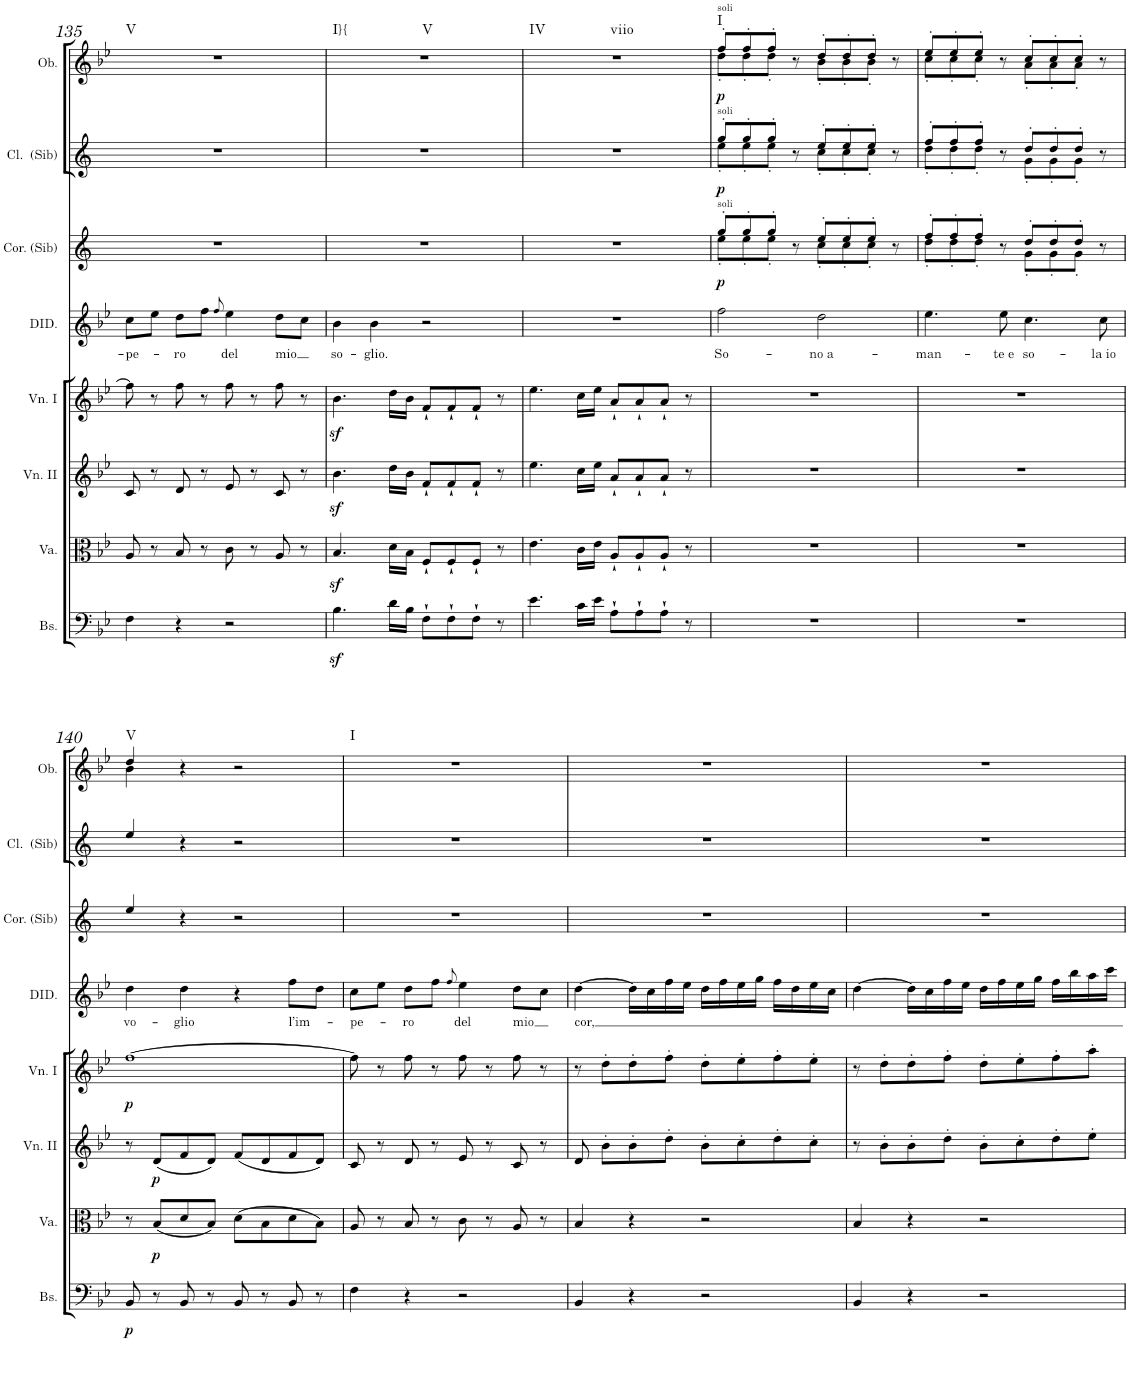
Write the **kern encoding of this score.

**kern	**dynam	**kern	**dynam	**kern	**dynam	**kern	**dynam	**kern	**text	**kern	**dynam	**kern	**dynam	**kern	**dynam	**harte
*part8	*part8	*part7	*part7	*part6	*part6	*part5	*part5	*part4	*part4	*part3	*part3	*part2	*part2	*part1	*part1	*part1
*staff8	*staff8	*staff7	*staff7	*staff6	*staff6	*staff5	*staff5	*staff4	*staff4	*staff3	*staff3	*staff2	*staff2	*staff1	*staff1	*
*I"Basso	*	*I"Viola	*	*I"Violino II	*	*I"Violino I	*	*I"DIDONE	*	*I"Corni in Sib	*	*I"Clarinetti in Sib	*	*I"Oboi	*	*
*I'Bs.	*	*I'Va.	*	*I'Vn. II	*	*I'Vn. I	*	*I'DID.	*	*I'Cor. (Sib)	*	*I'Cl.  (Sib)	*	*I'Ob.	*	*
!!LO:PB:g=z
*clefF4	*	*clefC3	*	*clefG2	*	*clefG2	*	*clefG2	*	*clefG2	*	*clefG2	*	*clefG2	*	*
*	*	*	*	*	*	*	*	*	*	*Trd1c2	*	*Trd1c2	*	*	*	*
*k[b-e-]	*	*k[b-e-]	*	*k[b-e-]	*	*k[b-e-]	*	*k[b-e-]	*	*k[]	*	*k[]	*	*k[b-e-]	*	*
*B-:	*	*B-:	*	*B-:	*	*B-:	*	*B-:	*	*	*	*	*	*B-:	*	*
*M4/4	*	*M4/4	*	*M4/4	*	*M4/4	*	*M4/4	*	*M4/4	*	*M4/4	*	*M4/4	*	*
=135	=135	=135	=135	=135	=135	=135	=135	=135	=135	=135	=135	=135	=135	=135	=135	=135
!	!	!	!	!	!	!	!	!	!LO:LY:b	!	!	!	!	!	!	!LO:H:kt=V
4F\	.	8A/	.	8c/	.	8ff\]	.	8cc\L	-pe-	1r	.	1r	.	1r	.	N
.	.	8r	.	8r	.	8r	.	8ee-\J	.	.	.	.	.	.	.	.
!	!	!	!	!	!	!	!	!	!LO:LY:b	!	!	!	!	!	!	!
4r	.	8B-/	.	8d/	.	8ff\	.	8dd\L	-ro	.	.	.	.	.	.	.
.	.	8r	.	8r	.	8r	.	8ff\J	.	.	.	.	.	.	.	.
.	.	.	.	.	.	.	.	8qff/	.	.	.	.	.	.	.	.
!	!	!	!	!	!	!	!	!	!LO:LY:b	!	!	!	!	!	!	!
2r	.	8c\	.	8e-/	.	8ff\	.	4ee-\	del	.	.	.	.	.	.	.
.	.	8r	.	8r	.	8r	.	.	.	.	.	.	.	.	.	.
!	!	!	!	!	!	!	!	!	!LO:LY:b	!	!	!	!	!	!	!
.	.	8A/	.	8c/	.	8ff\	.	8dd\L	mio	.	.	.	.	.	.	.
.	.	8r	.	8r	.	8r	.	8cc\J	.	.	.	.	.	.	.	.
=136	=136	=136	=136	=136	=136	=136	=136	=136	=136	=136	=136	=136	=136	=136	=136	=136
!	!	!	!	!	!	!	!	!	!LO:LY:b	!	!	!	!	!	!	!LO:H:n=1:kt=I}{
!	!	!	!	!	!	!	!	!	!	!	!	!	!	!	!	!LO:H:n=2:kt=V
4.B-z<\	.	4.B-z</	.	4.b-z<\	.	4.b-z<\	.	4b-\	so-	1r	.	1r	.	1r	.	N N
!	!	!	!	!	!	!	!	!	!LO:LY:b	!	!	!	!	!	!	!
.	.	.	.	.	.	.	.	4b-\	-glio.	.	.	.	.	.	.	.
16d\LL	.	16d\LL	.	16dd\LL	.	16dd\LL	.	.	.	.	.	.	.	.	.	.
16B-\JJ	.	16B-\JJ	.	16b-\JJ	.	16b-\JJ	.	.	.	.	.	.	.	.	.	.
8F`\L	.	8F`/L	.	8f`/L	.	8f`/L	.	2r	.	.	.	.	.	.	.	.
8F`\	.	8F`/	.	8f`/	.	8f`/	.	.	.	.	.	.	.	.	.	.
8F`\J	.	8F`/J	.	8f`/J	.	8f`/J	.	.	.	.	.	.	.	.	.	.
8r	.	8r	.	8r	.	8r	.	.	.	.	.	.	.	.	.	.
=137	=137	=137	=137	=137	=137	=137	=137	=137	=137	=137	=137	=137	=137	=137	=137	=137
!	!	!	!	!	!	!	!	!	!	!	!	!	!	!	!	!LO:H:n=1:kt=IV
!	!	!	!	!	!	!	!	!	!	!	!	!	!	!	!	!LO:H:n=2:kt=viio
4.e-\	.	4.e-\	.	4.ee-\	.	4.ee-\	.	1r	.	1r	.	1r	.	1r	.	N N
16c\LL	.	16c\LL	.	16cc\LL	.	16cc\LL	.	.	.	.	.	.	.	.	.	.
16e-\JJ	.	16e-\JJ	.	16ee-\JJ	.	16ee-\JJ	.	.	.	.	.	.	.	.	.	.
8A`\L	.	8A`/L	.	8a`/L	.	8a`/L	.	.	.	.	.	.	.	.	.	.
8A`\	.	8A`/	.	8a`/	.	8a`/	.	.	.	.	.	.	.	.	.	.
8A`\J	.	8A`/J	.	8a`/J	.	8a`/J	.	.	.	.	.	.	.	.	.	.
8r	.	8r	.	8r	.	8r	.	.	.	.	.	.	.	.	.	.
=138	=138	=138	=138	=138	=138	=138	=138	=138	=138	=138	=138	=138	=138	=138	=138	=138
!	!	!	!	!	!	!	!	!	!	!	!	!	!	!LO:TX:a:t=soli	!	!
!	!	!	!	!	!	!	!	!	!	!	!	!LO:TX:a:t=soli	!	!	!	!
!	!	!	!	!	!	!	!	!	!	!LO:TX:a:t=soli	!	!	!	!	!	!
!	!	!	!	!	!	!	!	!	!LO:LY:b	!	!LO:DY:b	!	!LO:DY:b	!	!LO:DY:b	!LO:H:kt=I
*	*	*	*	*	*	*	*	*	*	*^	*	*^	*	*^	*	*
1r	.	1r	.	1r	.	1r	.	2ff\	So-	8gg'/L	8ee'\L	p	8gg'/L	8ee'\L	p	8ff'/L	8dd'\L	p	N
.	.	.	.	.	.	.	.	.	.	8gg'/	8ee'\	.	8gg'/	8ee'\	.	8ff'/	8dd'\	.	.
.	.	.	.	.	.	.	.	.	.	8gg'/J	8ee'\J	.	8gg'/J	8ee'\J	.	8ff'/J	8dd'\J	.	.
.	.	.	.	.	.	.	.	.	.	8r	8ryy	.	8r	8ryy	.	8r	8ryy	.	.
!	!	!	!	!	!	!	!	!	!LO:LY:b	!	!	!	!	!	!	!	!	!	!
.	.	.	.	.	.	.	.	2dd\	no a-	8ee'/L	8cc'\L	.	8ee'/L	8cc'\L	.	8dd'/L	8b-'\L	.	.
.	.	.	.	.	.	.	.	.	.	8ee'/	8cc'\	.	8ee'/	8cc'\	.	8dd'/	8b-'\	.	.
.	.	.	.	.	.	.	.	.	.	8ee'/J	8cc'\J	.	8ee'/J	8cc'\J	.	8dd'/J	8b-'\J	.	.
.	.	.	.	.	.	.	.	.	.	8r	8ryy	.	8r	8ryy	.	8r	8ryy	.	.
=139	=139	=139	=139	=139	=139	=139	=139	=139	=139	=139	=139	=139	=139	=139	=139	=139	=139	=139	=139
!	!	!	!	!	!	!	!	!	!LO:LY:b	!	!	!	!	!	!	!	!	!	!
1r	.	1r	.	1r	.	1r	.	4.ee-\	-man-	8ff'/L	8dd'\L	.	8ff'/L	8dd'\L	.	8ee-'/L	8cc'\L	.	.
.	.	.	.	.	.	.	.	.	.	8ff'/	8dd'\	.	8ff'/	8dd'\	.	8ee-'/	8cc'\	.	.
.	.	.	.	.	.	.	.	.	.	8ff'/J	8dd'\J	.	8ff'/J	8dd'\J	.	8ee-'/J	8cc'\J	.	.
!	!	!	!	!	!	!	!	!	!LO:LY:b	!	!	!	!	!	!	!	!	!	!
.	.	.	.	.	.	.	.	8ee-\	te e	8r	8ryy	.	8r	8ryy	.	8r	8ryy	.	.
!	!	!	!	!	!	!	!	!	!LO:LY:b	!	!	!	!	!	!	!	!	!	!
.	.	.	.	.	.	.	.	4.cc\	so-	8dd'/L	8g'\L	.	8dd'/L	8g'\L	.	8cc'/L	8a'\L	.	.
.	.	.	.	.	.	.	.	.	.	8dd'/	8g'\	.	8dd'/	8g'\	.	8cc'/	8a'\	.	.
.	.	.	.	.	.	.	.	.	.	8dd'/J	8g'\J	.	8dd'/J	8g'\J	.	8cc'/J	8a'\J	.	.
!	!	!	!	!	!	!	!	!	!LO:LY:b	!	!	!	!	!	!	!	!	!	!
.	.	.	.	.	.	.	.	8cc\	la io	8r	8ryy	.	8r	8ryy	.	8r	8ryy	.	.
!!LO:LB:g=z	!!
=140	=140	=140	=140	=140	=140	=140	=140	=140	=140	=140	=140	=140	=140	=140	=140	=140	=140	=140	=140
!	!LO:DY:b	!	!	!	!	!	!LO:DY:b	!	!LO:LY:b	!	!	!	!	!	!	!	!	!	!LO:H:kt=V
*	*	*	*	*	*	*	*	*	*	*v	*v	*	*	*	*	*	*	*	*
*	*	*	*	*	*	*	*	*	*	*	*	*v	*v	*	*	*	*	*
8BB-/	p	8r	.	8r	.	[1ff	p	4dd\	vo-	4ee/	.	4ee/	.	4dd/	4b-\	.	N
!	!	!	!LO:DY:b	!	!LO:DY:b	!	!	!	!	!	!	!	!	!	!	!	!
8r	.	(<8B-/L	p	(<8d/L	p	.	.	.	.	.	.	.	.	.	.	.	.
!	!	!	!	!	!	!	!	!	!LO:LY:b	!	!	!	!	!	!	!	!
8BB-/	.	8d/	.	8f/	.	.	.	4dd\	-glio	4r	.	4r	.	4r	2.ryy	.	.
8r	.	8B-/J)	.	8d/J)	.	.	.	.	.	.	.	.	.	.	.	.	.
8BB-/	.	(>8d\L	.	(<8f/L	.	.	.	4r	.	2r	.	2r	.	2r	.	.	.
8r	.	8B-\	.	8d/	.	.	.	.	.	.	.	.	.	.	.	.	.
!	!	!	!	!	!	!	!	!	!LO:LY:b	!	!	!	!	!	!	!	!
8BB-/	.	8d\	.	8f/	.	.	.	8ff\L	l’im-	.	.	.	.	.	.	.	.
8r	.	8B-\J)	.	8d/J)	.	.	.	8dd\J	.	.	.	.	.	.	.	.	.
*	*	*	*	*	*	*	*	*	*	*	*	*	*	*v	*v	*	*
=141	=141	=141	=141	=141	=141	=141	=141	=141	=141	=141	=141	=141	=141	=141	=141	=141
!	!	!	!	!	!	!	!	!	!LO:LY:b	!	!	!	!	!	!	!LO:H:kt=I
4F\	.	8A/	.	8c/	.	8ff\]	.	8cc\L	-pe-	1r	.	1r	.	1r	.	N
.	.	8r	.	8r	.	8r	.	8ee-\J	.	.	.	.	.	.	.	.
!	!	!	!	!	!	!	!	!	!LO:LY:b	!	!	!	!	!	!	!
4r	.	8B-/	.	8d/	.	8ff\	.	8dd\L	-ro	.	.	.	.	.	.	.
.	.	8r	.	8r	.	8r	.	8ff\J	.	.	.	.	.	.	.	.
.	.	.	.	.	.	.	.	8qff/	.	.	.	.	.	.	.	.
!	!	!	!	!	!	!	!	!	!LO:LY:b	!	!	!	!	!	!	!
2r	.	8c\	.	8e-/	.	8ff\	.	4ee-\	del	.	.	.	.	.	.	.
.	.	8r	.	8r	.	8r	.	.	.	.	.	.	.	.	.	.
!	!	!	!	!	!	!	!	!	!LO:LY:b	!	!	!	!	!	!	!
.	.	8A/	.	8c/	.	8ff\	.	8dd\L	mio	.	.	.	.	.	.	.
.	.	8r	.	8r	.	8r	.	8cc\J	.	.	.	.	.	.	.	.
=142	=142	=142	=142	=142	=142	=142	=142	=142	=142	=142	=142	=142	=142	=142	=142	=142
!	!	!	!	!	!	!	!	!	!LO:LY:b	!	!	!	!	!	!	!
4BB-/	.	4B-/	.	8d/	.	8r	.	[4dd\	cor,	1r	.	1r	.	1r	.	.
.	.	.	.	8b-'\L	.	8dd'\L	.	.	.	.	.	.	.	.	.	.
4r	.	4r	.	8b-'\	.	8dd'\	.	16dd\LL]	.	.	.	.	.	.	.	.
.	.	.	.	.	.	.	.	16cc\	.	.	.	.	.	.	.	.
.	.	.	.	8dd'\J	.	8ff'\J	.	16ff\	.	.	.	.	.	.	.	.
.	.	.	.	.	.	.	.	16ee-\JJ	.	.	.	.	.	.	.	.
2r	.	2r	.	8b-'\L	.	8dd'\L	.	16dd\LL	.	.	.	.	.	.	.	.
.	.	.	.	.	.	.	.	16ff\	.	.	.	.	.	.	.	.
.	.	.	.	8cc'\	.	8ee-'\	.	16ee-\	.	.	.	.	.	.	.	.
.	.	.	.	.	.	.	.	16gg\JJ	.	.	.	.	.	.	.	.
.	.	.	.	8dd'\	.	8ff'\	.	16ff\LL	.	.	.	.	.	.	.	.
.	.	.	.	.	.	.	.	16dd\	.	.	.	.	.	.	.	.
.	.	.	.	8cc'\J	.	8ee-'\J	.	16ee-\	.	.	.	.	.	.	.	.
.	.	.	.	.	.	.	.	16cc\JJ	.	.	.	.	.	.	.	.
=143	=143	=143	=143	=143	=143	=143	=143	=143	=143	=143	=143	=143	=143	=143	=143	=143
4BB-/	.	4B-/	.	8r	.	8r	.	[4dd\	.	1r	.	1r	.	1r	.	.
.	.	.	.	8b-'\L	.	8dd'\L	.	.	.	.	.	.	.	.	.	.
4r	.	4r	.	8b-'\	.	8dd'\	.	16dd\LL]	.	.	.	.	.	.	.	.
.	.	.	.	.	.	.	.	16cc\	.	.	.	.	.	.	.	.
.	.	.	.	8dd'\J	.	8ff'\J	.	16ff\	.	.	.	.	.	.	.	.
.	.	.	.	.	.	.	.	16ee-\JJ	.	.	.	.	.	.	.	.
2r	.	2r	.	8b-'\L	.	8dd'\L	.	16dd\LL	.	.	.	.	.	.	.	.
.	.	.	.	.	.	.	.	16ff\	.	.	.	.	.	.	.	.
.	.	.	.	8cc'\	.	8ee-'\	.	16ee-\	.	.	.	.	.	.	.	.
.	.	.	.	.	.	.	.	16gg\JJ	.	.	.	.	.	.	.	.
.	.	.	.	8dd'\	.	8ff'\	.	16ff\LL	.	.	.	.	.	.	.	.
.	.	.	.	.	.	.	.	16bb-\	.	.	.	.	.	.	.	.
.	.	.	.	8ee-'\J	.	8aa'\J	.	16aa\	.	.	.	.	.	.	.	.
.	.	.	.	.	.	.	.	16ccc\JJ	.	.	.	.	.	.	.	.
=	=	=	=	=	=	=	=	=	=	=	=	=	=	=	=	=
*-	*-	*-	*-	*-	*-	*-	*-	*-	*-	*-	*-	*-	*-	*-	*-	*-
